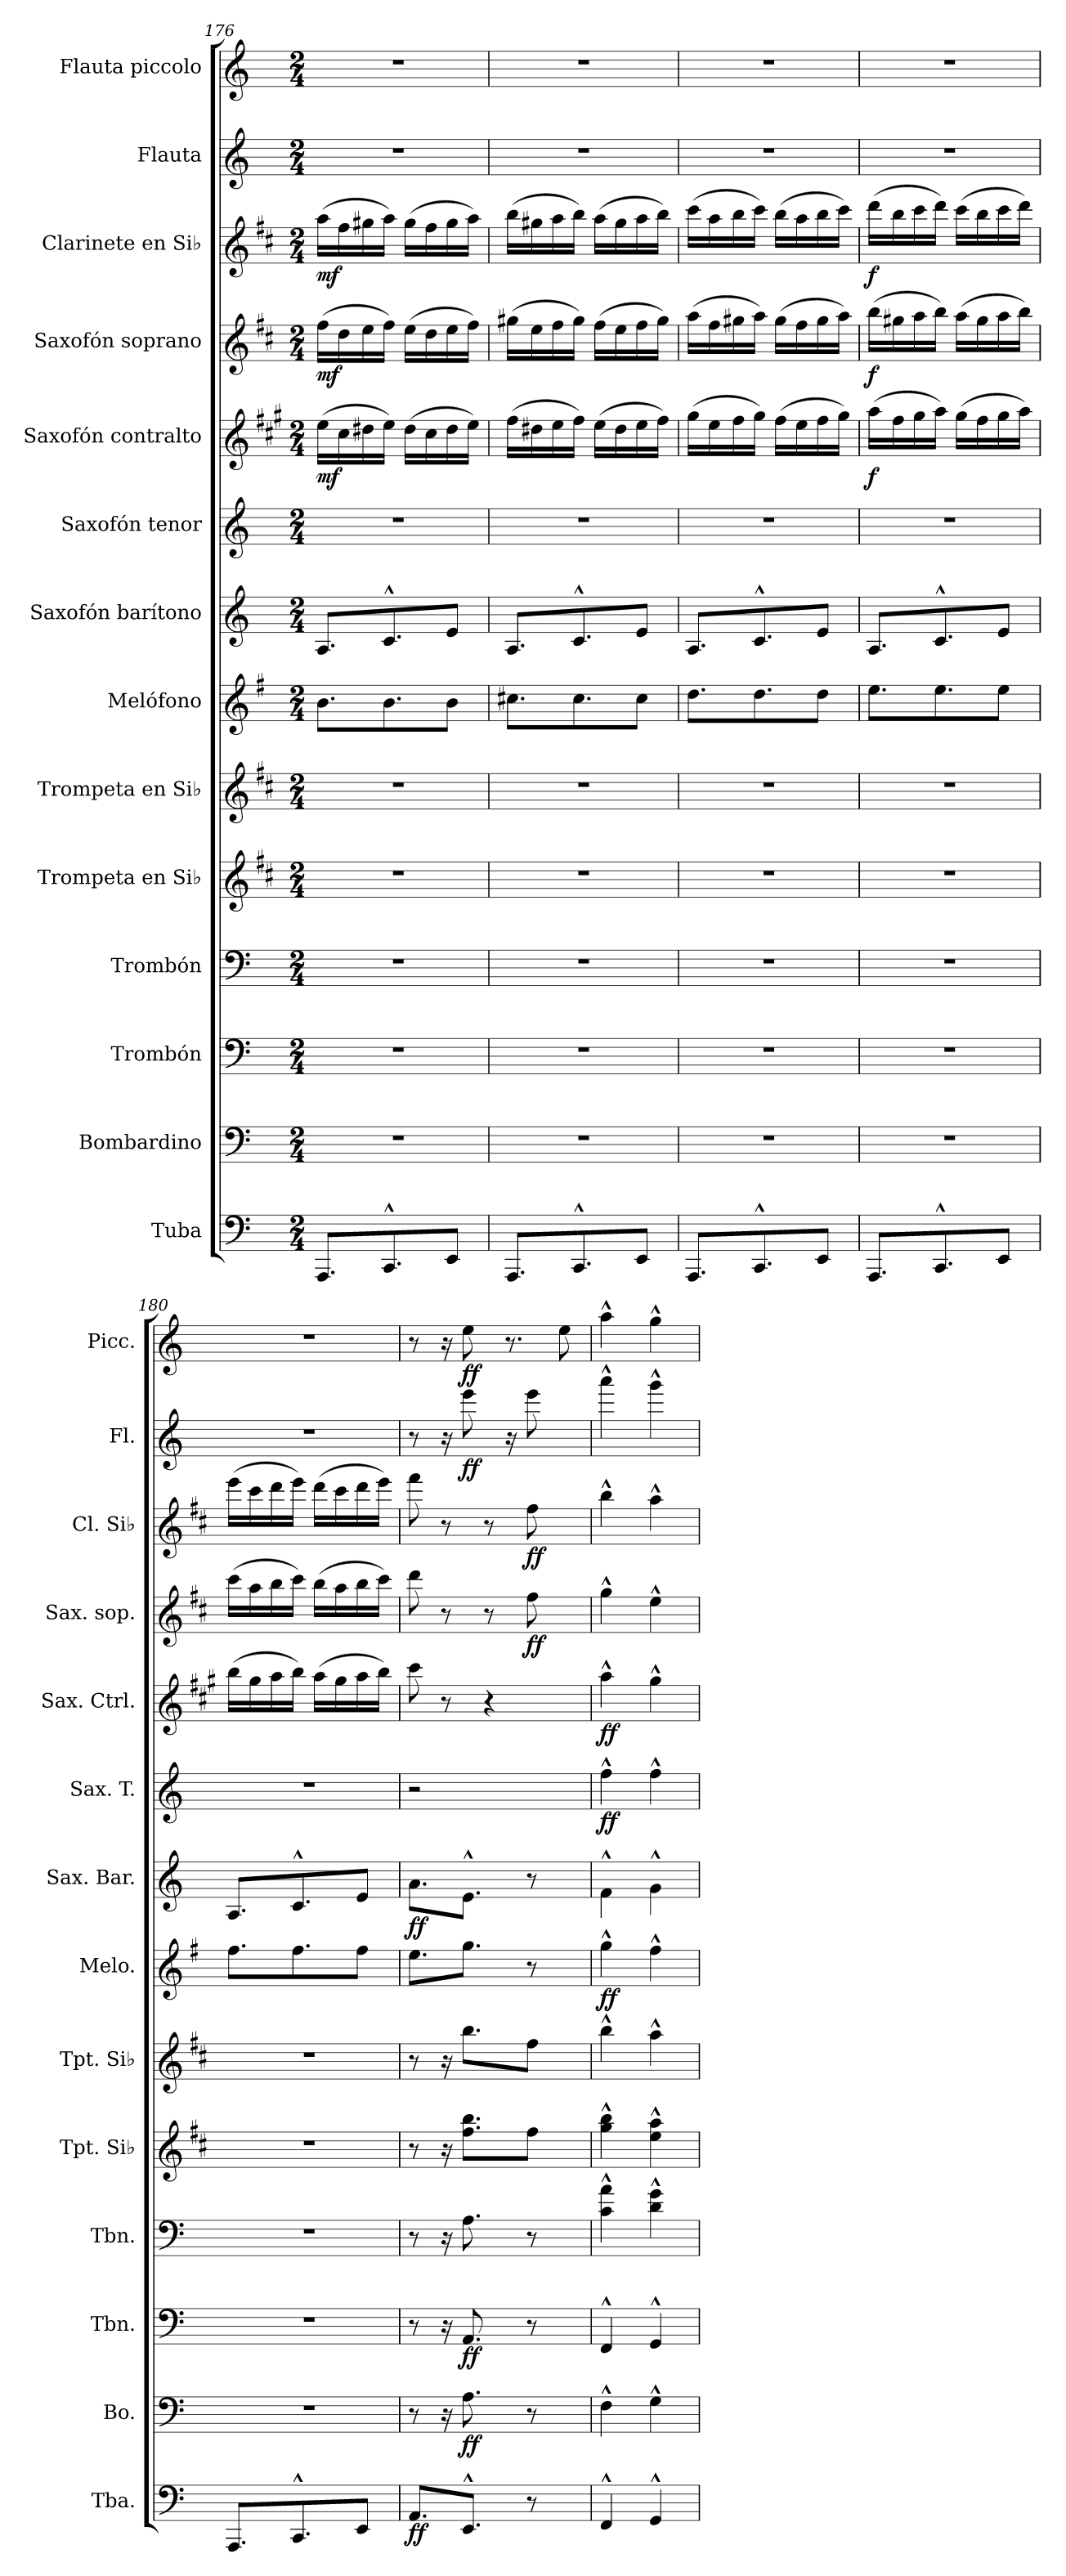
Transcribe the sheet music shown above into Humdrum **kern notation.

**kern	**dynam	**kern	**dynam	**kern	**dynam	**kern	**kern	**kern	**kern	**dynam	**kern	**dynam	**kern	**dynam	**kern	**dynam	**kern	**dynam	**kern	**dynam	**kern	**dynam	**kern	**dynam
*part14	*part14	*part13	*part13	*part12	*part12	*part11	*part10	*part9	*part8	*part8	*part7	*part7	*part6	*part6	*part5	*part5	*part4	*part4	*part3	*part3	*part2	*part2	*part1	*part1
*staff14	*staff14	*staff13	*staff13	*staff12	*staff12	*staff11	*staff10	*staff9	*staff8	*staff8	*staff7	*staff7	*staff6	*staff6	*staff5	*staff5	*staff4	*staff4	*staff3	*staff3	*staff2	*staff2	*staff1	*staff1
*I"Tuba	*	*I"Bombardino	*	*I"Trombón	*	*I"Trombón	*I"Trompeta en Si♭	*I"Trompeta en Si♭	*I"Melófono	*	*I"Saxofón barítono	*	*I"Saxofón tenor	*	*I"Saxofón contralto	*	*I"Saxofón soprano	*	*I"Clarinete en Si♭	*	*I"Flauta	*	*I"Flauta piccolo	*
*I'Tba.	*	*I'Bo.	*	*I'Tbn.	*	*I'Tbn.	*I'Tpt. Si♭	*I'Tpt. Si♭	*I'Melo.	*	*I'Sax. Bar.	*	*I'Sax. T.	*	*I'Sax. Ctrl.	*	*I'Sax. sop.	*	*I'Cl. Si♭	*	*I'Fl.	*	*I'Picc.	*
*clefF4	*	*clefF4	*	*clefF4	*	*clefF4	*clefG2	*clefG2	*clefG2	*	*clefG2	*	*clefG2	*	*clefG2	*	*clefG2	*	*clefG2	*	*clefG2	*	*clefG2	*
*	*	*	*	*	*	*	*ITrd1c2	*ITrd1c2	*ITrd4c7	*	*ITrd12c21	*	*ITrd8c14	*	*ITrd5c9	*	*ITrd1c2	*	*ITrd1c2	*	*	*	*ITrd-7c-12	*
*k[]	*	*k[]	*	*k[]	*	*k[]	*k[]	*k[]	*k[]	*	*k[]	*	*k[]	*	*k[]	*	*k[]	*	*k[]	*	*k[]	*	*k[]	*
*M2/4	*	*M2/4	*	*M2/4	*	*M2/4	*M2/4	*M2/4	*M2/4	*	*M2/4	*	*M2/4	*	*M2/4	*	*M2/4	*	*M2/4	*	*M2/4	*	*M2/4	*
=176	=176	=176	=176	=176	=176	=176	=176	=176	=176	=176	=176	=176	=176	=176	=176	=176	=176	=176	=176	=176	=176	=176	=176	=176
!	!	!	!	!	!	!	!	!	!	!	!	!	!	!	!	!LO:DY:b	!	!LO:DY:b	!	!LO:DY:b	!	!	!	!
8.AAA/L	.	2r	.	2r	.	2r	2r	2r	8.e\L	.	8.AA/L	.	2r	.	(>16g\LL	mf	(>16ee\LL	mf	(>16gg\LL	mf	2r	.	2r	.
.	.	.	.	.	.	.	.	.	.	.	.	.	.	.	16e\	.	16cc\	.	16ee\	.	.	.	.	.
.	.	.	.	.	.	.	.	.	.	.	.	.	.	.	16f#X\	.	16dd\	.	16ff#X\	.	.	.	.	.
8.CC^^/	.	.	.	.	.	.	.	.	8.e\	.	8.C^^/	.	.	.	16g\JJ)	.	16ee\JJ)	.	16gg\JJ)	.	.	.	.	.
.	.	.	.	.	.	.	.	.	.	.	.	.	.	.	(>16f#\LL	.	(>16dd\LL	.	(>16ff#\LL	.	.	.	.	.
.	.	.	.	.	.	.	.	.	.	.	.	.	.	.	16e\	.	16cc\	.	16ee\	.	.	.	.	.
8EE/J	.	.	.	.	.	.	.	.	8e\J	.	8E/J	.	.	.	16f#\	.	16dd\	.	16ff#\	.	.	.	.	.
.	.	.	.	.	.	.	.	.	.	.	.	.	.	.	16g\JJ)	.	16ee\JJ)	.	16gg\JJ)	.	.	.	.	.
!!LO:PB:g=z
=177	=177	=177	=177	=177	=177	=177	=177	=177	=177	=177	=177	=177	=177	=177	=177	=177	=177	=177	=177	=177	=177	=177	=177	=177
8.AAA/L	.	2r	.	2r	.	2r	2r	2r	8.f#X\L	.	8.AA/L	.	2r	.	(>16a\LL	.	(>16ff#X\LL	.	(>16aa\LL	.	2r	.	2r	.
.	.	.	.	.	.	.	.	.	.	.	.	.	.	.	16f#X\	.	16dd\	.	16ff#X\	.	.	.	.	.
.	.	.	.	.	.	.	.	.	.	.	.	.	.	.	16g\	.	16ee\	.	16gg\	.	.	.	.	.
8.CC^^/	.	.	.	.	.	.	.	.	8.f#\	.	8.C^^/	.	.	.	16a\JJ)	.	16ff#\JJ)	.	16aa\JJ)	.	.	.	.	.
.	.	.	.	.	.	.	.	.	.	.	.	.	.	.	(>16g\LL	.	(>16ee\LL	.	(>16gg\LL	.	.	.	.	.
.	.	.	.	.	.	.	.	.	.	.	.	.	.	.	16f#\	.	16dd\	.	16ff#\	.	.	.	.	.
8EE/J	.	.	.	.	.	.	.	.	8f#\J	.	8E/J	.	.	.	16g\	.	16ee\	.	16gg\	.	.	.	.	.
.	.	.	.	.	.	.	.	.	.	.	.	.	.	.	16a\JJ)	.	16ff#\JJ)	.	16aa\JJ)	.	.	.	.	.
=178	=178	=178	=178	=178	=178	=178	=178	=178	=178	=178	=178	=178	=178	=178	=178	=178	=178	=178	=178	=178	=178	=178	=178	=178
8.AAA/L	.	2r	.	2r	.	2r	2r	2r	8.g\L	.	8.AA/L	.	2r	.	(>16b\LL	.	(>16gg\LL	.	(>16bb\LL	.	2r	.	2r	.
.	.	.	.	.	.	.	.	.	.	.	.	.	.	.	16g\	.	16ee\	.	16gg\	.	.	.	.	.
.	.	.	.	.	.	.	.	.	.	.	.	.	.	.	16a\	.	16ff#X\	.	16aa\	.	.	.	.	.
8.CC^^/	.	.	.	.	.	.	.	.	8.g\	.	8.C^^/	.	.	.	16b\JJ)	.	16gg\JJ)	.	16bb\JJ)	.	.	.	.	.
.	.	.	.	.	.	.	.	.	.	.	.	.	.	.	(>16a\LL	.	(>16ff#\LL	.	(>16aa\LL	.	.	.	.	.
.	.	.	.	.	.	.	.	.	.	.	.	.	.	.	16g\	.	16ee\	.	16gg\	.	.	.	.	.
8EE/J	.	.	.	.	.	.	.	.	8g\J	.	8E/J	.	.	.	16a\	.	16ff#\	.	16aa\	.	.	.	.	.
.	.	.	.	.	.	.	.	.	.	.	.	.	.	.	16b\JJ)	.	16gg\JJ)	.	16bb\JJ)	.	.	.	.	.
=179	=179	=179	=179	=179	=179	=179	=179	=179	=179	=179	=179	=179	=179	=179	=179	=179	=179	=179	=179	=179	=179	=179	=179	=179
!	!	!	!	!	!	!	!	!	!	!	!	!	!	!	!	!LO:DY:b	!	!LO:DY:b	!	!LO:DY:b	!	!	!	!
8.AAA/L	.	2r	.	2r	.	2r	2r	2r	8.a\L	.	8.AA/L	.	2r	.	(>16cc\LL	f	(>16aa\LL	f	(>16ccc\LL	f	2r	.	2r	.
.	.	.	.	.	.	.	.	.	.	.	.	.	.	.	16a\	.	16ff#X\	.	16aa\	.	.	.	.	.
.	.	.	.	.	.	.	.	.	.	.	.	.	.	.	16b\	.	16gg\	.	16bb\	.	.	.	.	.
8.CC^^/	.	.	.	.	.	.	.	.	8.a\	.	8.C^^/	.	.	.	16cc\JJ)	.	16aa\JJ)	.	16ccc\JJ)	.	.	.	.	.
.	.	.	.	.	.	.	.	.	.	.	.	.	.	.	(>16b\LL	.	(>16gg\LL	.	(>16bb\LL	.	.	.	.	.
.	.	.	.	.	.	.	.	.	.	.	.	.	.	.	16a\	.	16ff#\	.	16aa\	.	.	.	.	.
8EE/J	.	.	.	.	.	.	.	.	8a\J	.	8E/J	.	.	.	16b\	.	16gg\	.	16bb\	.	.	.	.	.
.	.	.	.	.	.	.	.	.	.	.	.	.	.	.	16cc\JJ)	.	16aa\JJ)	.	16ccc\JJ)	.	.	.	.	.
=180	=180	=180	=180	=180	=180	=180	=180	=180	=180	=180	=180	=180	=180	=180	=180	=180	=180	=180	=180	=180	=180	=180	=180	=180
8.AAA/L	.	2r	.	2r	.	2r	2r	2r	8.b\L	.	8.AA/L	.	2r	.	(>16dd\LL	.	(>16bb\LL	.	(>16ddd\LL	.	2r	.	2r	.
.	.	.	.	.	.	.	.	.	.	.	.	.	.	.	16b\	.	16gg\	.	16bb\	.	.	.	.	.
.	.	.	.	.	.	.	.	.	.	.	.	.	.	.	16cc\	.	16aa\	.	16ccc\	.	.	.	.	.
8.CC^^/	.	.	.	.	.	.	.	.	8.b\	.	8.C^^/	.	.	.	16dd\JJ)	.	16bb\JJ)	.	16ddd\JJ)	.	.	.	.	.
.	.	.	.	.	.	.	.	.	.	.	.	.	.	.	(>16cc\LL	.	(>16aa\LL	.	(>16ccc\LL	.	.	.	.	.
.	.	.	.	.	.	.	.	.	.	.	.	.	.	.	16b\	.	16gg\	.	16bb\	.	.	.	.	.
8EE/J	.	.	.	.	.	.	.	.	8b\J	.	8E/J	.	.	.	16cc\	.	16aa\	.	16ccc\	.	.	.	.	.
.	.	.	.	.	.	.	.	.	.	.	.	.	.	.	16dd\JJ)	.	16bb\JJ)	.	16ddd\JJ)	.	.	.	.	.
!!LO:PB:g=z
=181	=181	=181	=181	=181	=181	=181	=181	=181	=181	=181	=181	=181	=181	=181	=181	=181	=181	=181	=181	=181	=181	=181	=181	=181
!	!LO:DY:b	!	!	!	!	!	!	!	!	!	!	!LO:DY:b	!	!	!	!	!	!	!	!	!	!	!	!
8.AA/L	ff	8r	.	8r	.	8r	8r	8r	8.a\L	.	8.A\L	ff	2r	.	8ee\	.	8ccc\	.	8eee\	.	8r	.	8r	.
.	.	16r	.	16r	.	16r	16r	16r	.	.	.	.	.	.	8r	.	8r	.	8r	.	16r	.	16r	.
!	!	!	!LO:DY:b	!	!LO:DY:b	!	!	!	!	!	!	!	!	!	!	!	!	!	!	!	!	!LO:DY:b	!	!LO:DY:b
8.EE^^/J	.	8.A\	ff	8.AA/	ff	8.A\	8.ee\ 8.aa\L	8.aa\L	8.cc\J	.	8.E^^\J	.	.	.	.	.	.	.	.	.	8eee\	ff	8eee\	ff
.	.	.	.	.	.	.	.	.	.	.	.	.	.	.	4r	.	8r	.	8r	.	.	.	.	.
.	.	.	.	.	.	.	.	.	.	.	.	.	.	.	.	.	.	.	.	.	16r	.	8.r	.
!	!	!	!	!	!	!	!	!	!	!	!	!	!	!	!	!	!	!LO:DY:b	!	!LO:DY:b	!	!	!	!
8r	.	8r	.	8r	.	8r	8ee\J	8ee\J	8r	.	8r	.	.	.	.	.	8ee\	ff	8ee\	ff	8eee\	.	.	.
8ryy	.	8ryy	.	8ryy	.	8ryy	8ryy	8ryy	8ryy	.	8ryy	.	8ryy	.	8ryy	.	8ryy	.	8ryy	.	8ryy	.	8eee\	.
=182	=182	=182	=182	=182	=182	=182	=182	=182	=182	=182	=182	=182	=182	=182	=182	=182	=182	=182	=182	=182	=182	=182	=182	=182
!	!	!	!	!	!	!	!	!	!	!LO:DY:b	!	!	!	!LO:DY:b	!	!LO:DY:b	!	!	!	!	!	!	!	!
4FF^^/	.	4F^^\	.	4FF^^/	.	4c\^^ 4a\^^	4ff\^^ 4aa\^^	4aa^^\	4cc^^\	ff	4F^^\	.	4f^^\	ff	4cc^^\	ff	4ff^^\	.	4aa^^\	.	4aaa^^\	.	4aaa^^\	.
4GG^^/	.	4G^^\	.	4GG^^/	.	4d\^^ 4g\^^	4dd\^^ 4gg\^^	4gg^^\	4b^^\	.	4G^^\	.	4f^^\	.	4b^^\	.	4dd^^\	.	4gg^^\	.	4ggg^^\	.	4ggg^^\	.
=	=	=	=	=	=	=	=	=	=	=	=	=	=	=	=	=	=	=	=	=	=	=	=	=
*-	*-	*-	*-	*-	*-	*-	*-	*-	*-	*-	*-	*-	*-	*-	*-	*-	*-	*-	*-	*-	*-	*-	*-	*-
